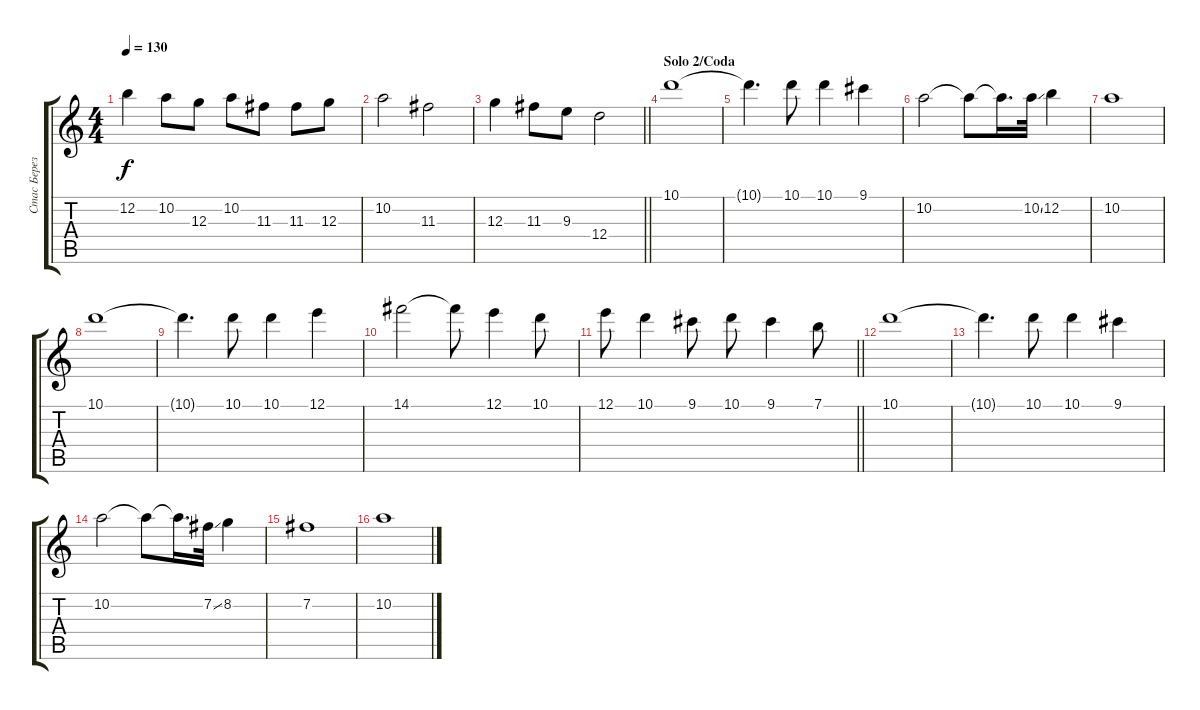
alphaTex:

\track ("Стас Березовский" "Стас Берез") {instrument electricguitarjazz}
\staff {score tabs}
\tuning (E4 B3 G3 D3 A2 E2) {hide}
\ts (4 4)
\tempo 130
\clef g2
\ks c
12.2.4{dy f} 10.2.8 12.3.8 10.2.8 11.3.8 11.3.8 12.3.8 |
10.2.2 11.3.2 |
\barLineRight lightlight
12.3.4 11.3.8 9.3.8 12.4.2 |
\section ("" "Solo 2/Coda")
10.1.1 |
10.1{t}.4{d} 10.1.8 10.1.4 9.1.4 |
10.2.2 10.2{t}.8 10.2{t}.16{d} 10.2{ss}.32 12.2.4 |
10.2.1 |
10.1.1 |
10.1{t}.4{d} 10.1.8 10.1.4 12.1.4 |
14.1.2 14.1{t}.8 12.1.4 10.1.8 |
\barLineRight lightlight
12.1.8 10.1.4 9.1.8 10.1.8 9.1.4 7.1.8 |
10.1.1 |
10.1{t}.4{d} 10.1.8 10.1.4 9.1.4 |
10.2.2 10.2{t}.8 10.2{t}.16{d} 7.2{ss}.32 8.2.4 |
7.2.1 |
10.2.1
